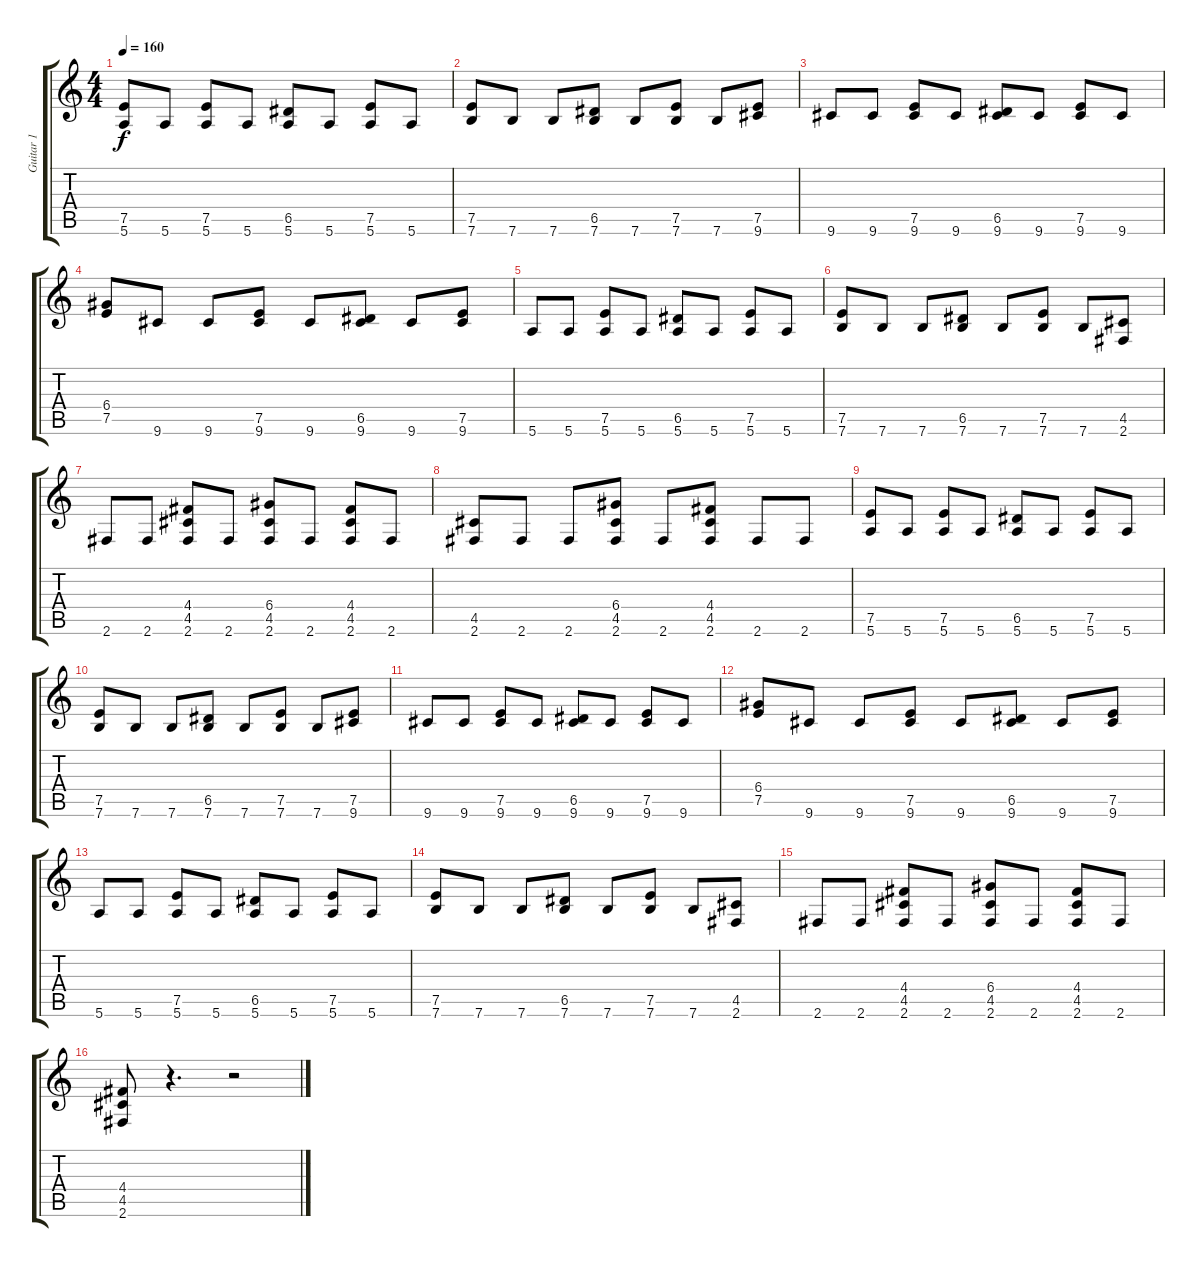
\track ("Guitar 1" "Guitar 1") {instrument distortionguitar}
\staff {score tabs}
\tuning (E4 B3 G3 D3 A2 E2) {hide}
\ts (4 4)
\tempo 160
\clef g2
\ks c
(7.5 5.6).8{dy f volume 16} 5.6.8 (7.5 5.6).8 5.6.8 (6.5 5.6).8 5.6.8 (7.5 5.6).8 5.6.8 |
(7.5 7.6).8 7.6.8 7.6.8 (6.5 7.6).8 7.6.8 (7.5 7.6).8 7.6.8 (7.5 9.6).8 |
9.6.8 9.6.8 (7.5 9.6).8 9.6.8 (6.5 9.6).8 9.6.8 (7.5 9.6).8 9.6.8 |
(6.4 7.5).8 9.6.8 9.6.8 (7.5 9.6).8 9.6.8 (6.5 9.6).8 9.6.8 (7.5 9.6).8 |
5.6.8 5.6.8 (7.5 5.6).8 5.6.8 (6.5 5.6).8 5.6.8 (7.5 5.6).8 5.6.8 |
(7.5 7.6).8 7.6.8 7.6.8 (6.5 7.6).8 7.6.8 (7.5 7.6).8 7.6.8 (4.5 2.6).8 |
2.6.8 2.6.8 (4.4 4.5 2.6).8 2.6.8 (6.4 4.5 2.6).8 2.6.8 (4.4 4.5 2.6).8 2.6.8 |
(4.5 2.6).8 2.6.8 2.6.8 (6.4 4.5 2.6).8 2.6.8 (4.4 4.5 2.6).8 2.6.8 2.6.8 |
(7.5 5.6).8 5.6.8 (7.5 5.6).8 5.6.8 (6.5 5.6).8 5.6.8 (7.5 5.6).8 5.6.8 |
(7.5 7.6).8 7.6.8 7.6.8 (6.5 7.6).8 7.6.8 (7.5 7.6).8 7.6.8 (7.5 9.6).8 |
9.6.8 9.6.8 (7.5 9.6).8 9.6.8 (6.5 9.6).8 9.6.8 (7.5 9.6).8 9.6.8 |
(6.4 7.5).8 9.6.8 9.6.8 (7.5 9.6).8 9.6.8 (6.5 9.6).8 9.6.8 (7.5 9.6).8 |
5.6.8 5.6.8 (7.5 5.6).8 5.6.8 (6.5 5.6).8 5.6.8 (7.5 5.6).8 5.6.8 |
(7.5 7.6).8 7.6.8 7.6.8 (6.5 7.6).8 7.6.8 (7.5 7.6).8 7.6.8 (4.5 2.6).8 |
2.6.8 2.6.8 (4.4 4.5 2.6).8 2.6.8 (6.4 4.5 2.6).8 2.6.8 (4.4 4.5 2.6).8 2.6.8 |
(4.4 4.5 2.6).8 r.4{d} r.2
